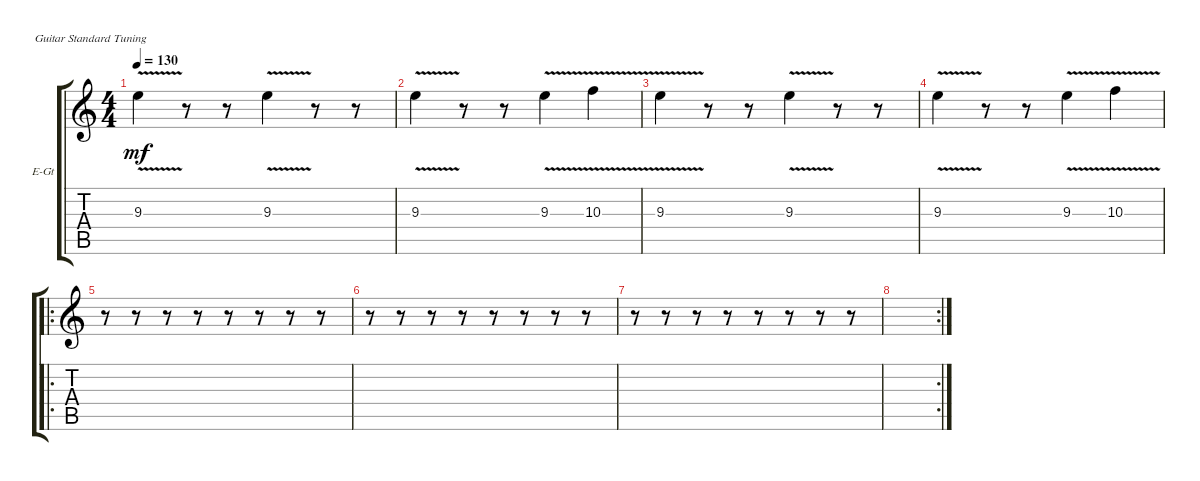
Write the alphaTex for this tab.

\defaultSystemsLayout 4
\bracketExtendMode groupsimilarinstruments
\firstSystemTrackNameOrientation horizontal
\otherSystemsTrackNameOrientation horizontal
\track ("Electric Guitar" "E-Gt") {instrument electricguitarclean}
\staff {score tabs}
\tuning (E4 B3 G3 D3 A2 E2)
\ts (4 4)
\tempo 130
\clef g2
\ks c
9.3{v}.4{dy mf instrument electricguitarclean} r.8 r.8 9.3{v}.4 r.8 r.8 |
9.3{v}.4 r.8 r.8 9.3{v}.4 10.3{v}.4 |
9.3{v}.4 r.8 r.8 9.3{v}.4 r.8 r.8 |
9.3{v}.4 r.8 r.8 9.3{v}.4 10.3{v}.4 |
\ro
r.8 r.8 r.8 r.8 r.8 r.8 r.8 r.8 |
r.8 r.8 r.8 r.8 r.8 r.8 r.8 r.8 |
r.8 r.8 r.8 r.8 r.8 r.8 r.8 r.8 |
\rc 2
